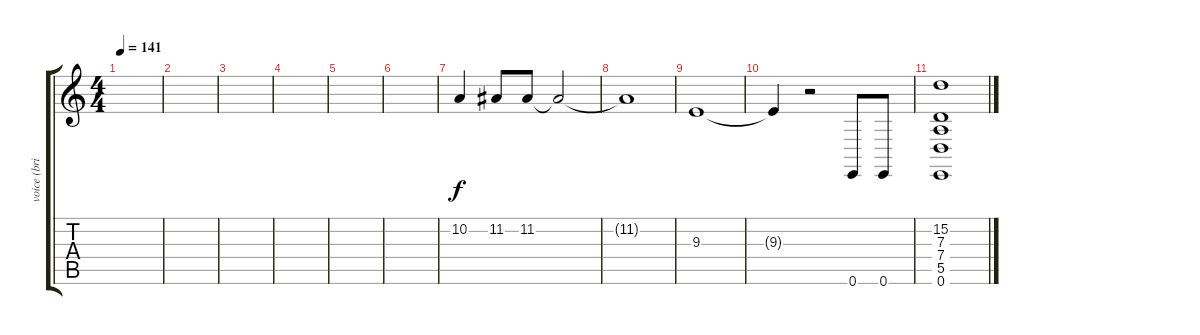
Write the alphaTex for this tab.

\track ("voice (bridge)" "voice (bri") {instrument choiraahs}
\staff {score tabs}
\tuning (E4 B3 G3 D3 A2 E2) {hide}
\ts (4 4)
\tempo 141
\clef g2
\ks c
|
|
|
|
|
|
10.2.4{instrument pad4choir} 11.2.8 11.2.8 11.2{t}.2 |
11.2{t}.1 |
9.3.1 |
9.3{t}.4{instrument orchestrahit} r.2 0.6.8 0.6.8 |
(15.2 7.3 7.4 5.5 0.6).1
